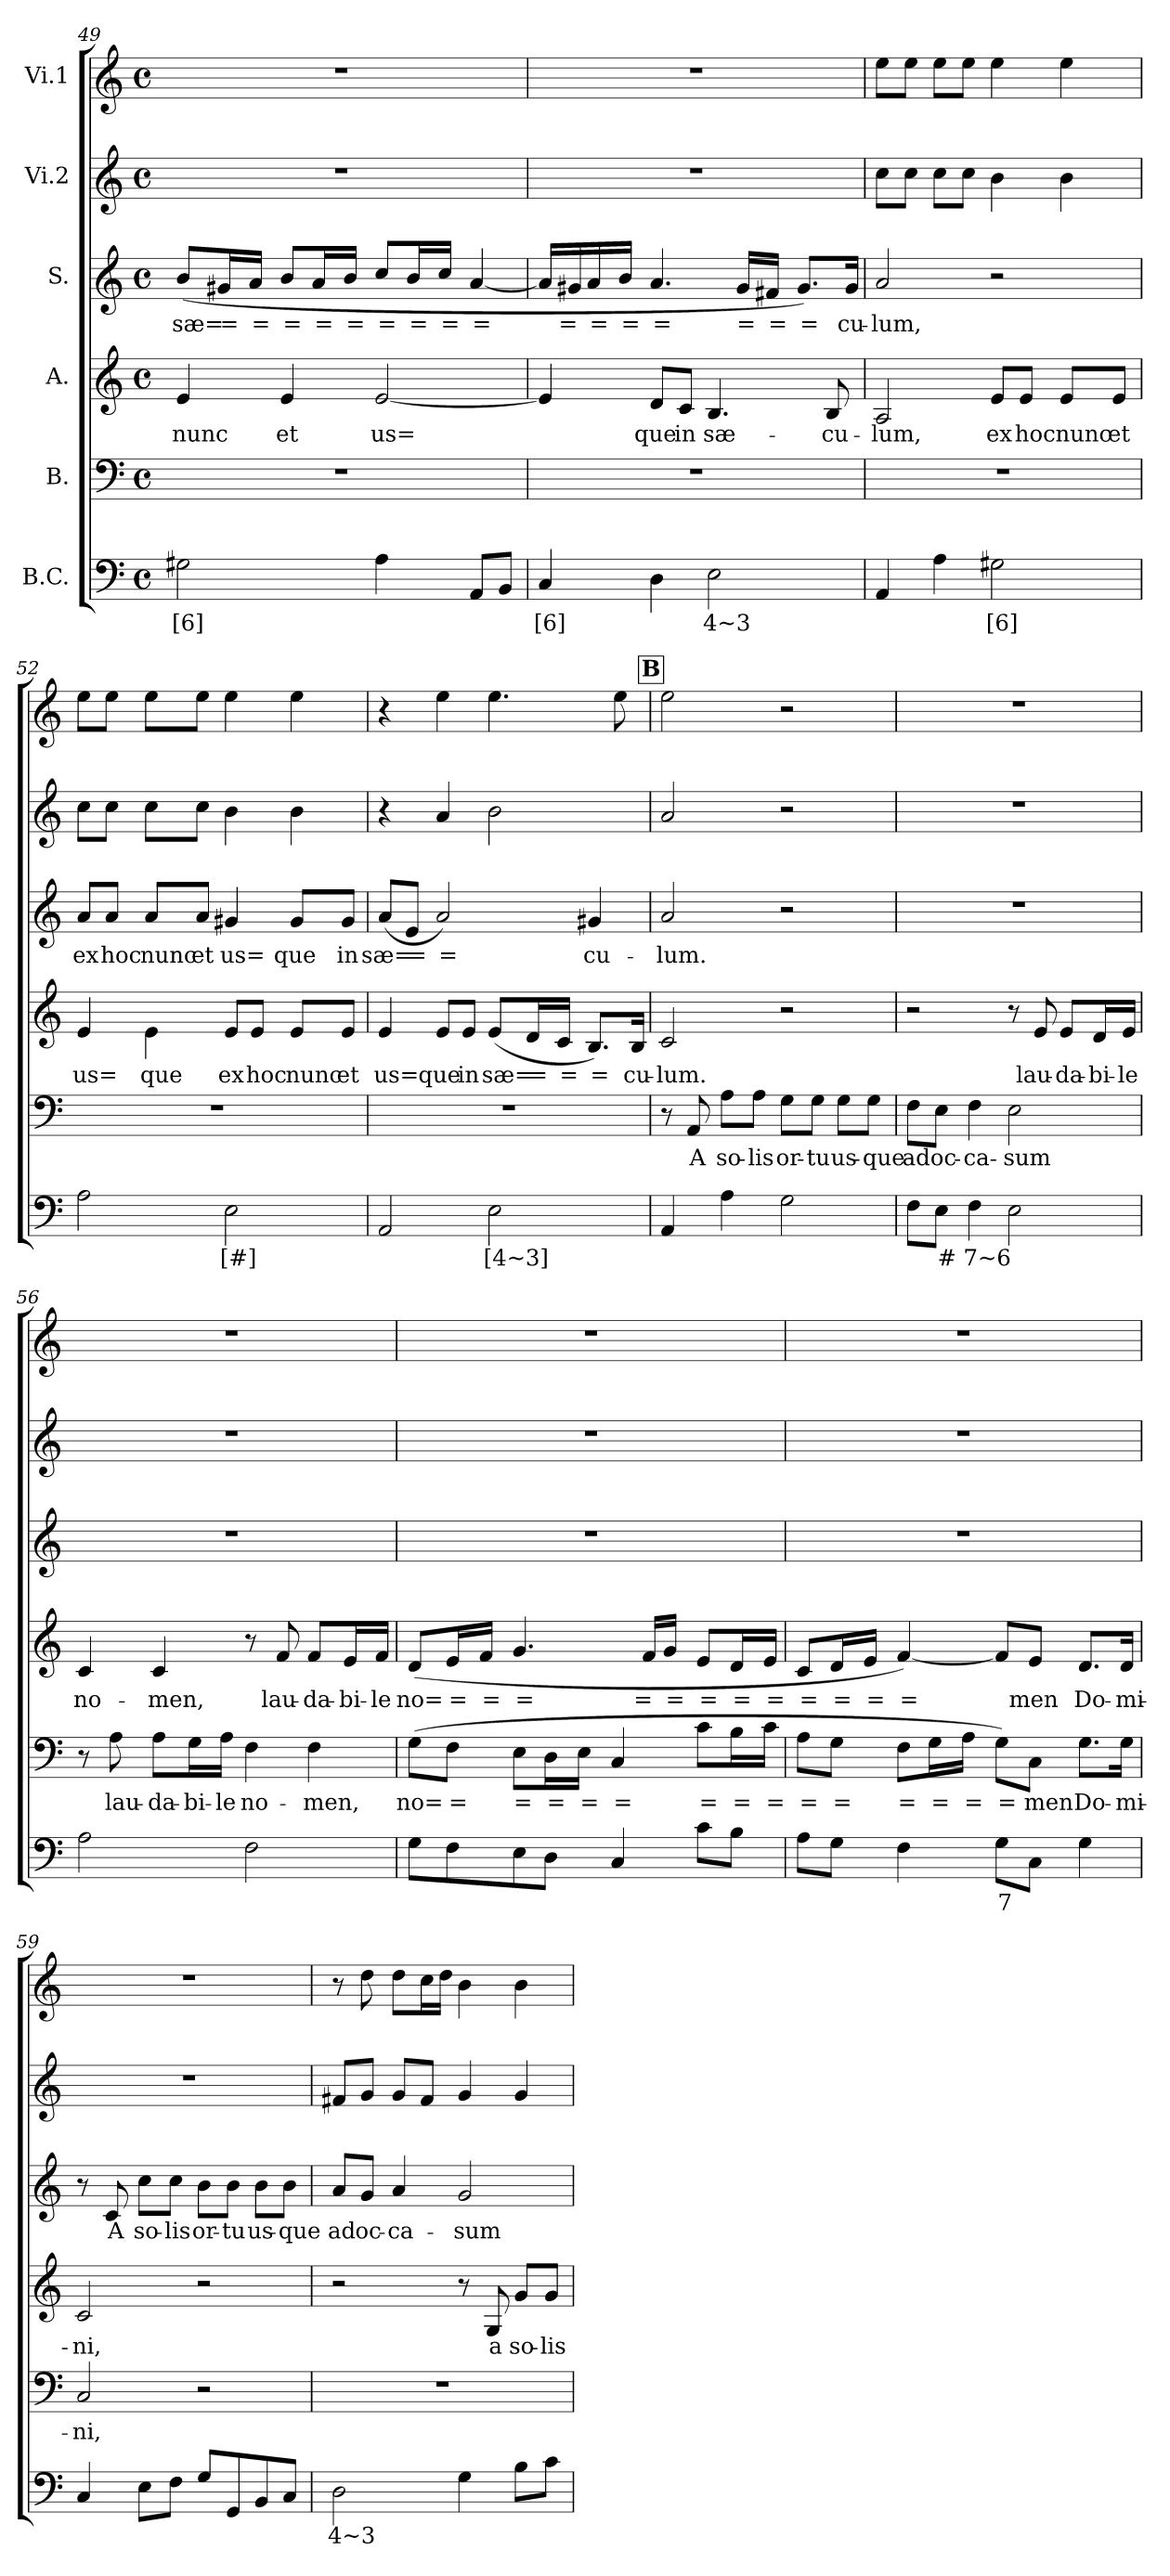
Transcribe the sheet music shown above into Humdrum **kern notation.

**kern	**text	**kern	**text	**kern	**text	**kern	**text	**kern	**kern
*part6	*part6	*part5	*part5	*part4	*part4	*part3	*part3	*part2	*part1
*staff6	*staff6	*staff5	*staff5	*staff4	*staff4	*staff3	*staff3	*staff2	*staff1
*I"B.C.	*	*I"B.	*	*I"A.	*	*I"S.	*	*I"Vi.2	*I"Vi.1
*clefF4	*	*clefF4	*	*clefG2	*	*clefG2	*	*clefG2	*clefG2
*k[]	*	*k[]	*	*k[]	*	*k[]	*	*k[]	*k[]
*C:	*	*C:	*	*C:	*	*C:	*	*C:	*C:
*M4/4	*	*M4/4	*	*M4/4	*	*M4/4	*	*M4/4	*M4/4
*met(c)	*	*met(c)	*	*met(c)	*	*met(c)	*	*met(c)	*met(c)
=49	=49	=49	=49	=49	=49	=49	=49	=49	=49
!	!LO:LY:b	!	!	!	!LO:LY:b	!	!LO:LY:b	!	!
2G#X\	[6]	1r	.	4e/	nunc	(<8b/L	sæ=	1r	1r
!	!	!	!	!	!	!	!LO:LY:b	!	!
.	.	.	.	.	.	16g#X/L	=	.	.
!	!	!	!	!	!	!	!LO:LY:b	!	!
.	.	.	.	.	.	16a/JJ	=	.	.
!	!	!	!	!	!LO:LY:b	!	!LO:LY:b	!	!
.	.	.	.	4e/	et	8b/L	=	.	.
!	!	!	!	!	!	!	!LO:LY:b	!	!
.	.	.	.	.	.	16a/L	=	.	.
!	!	!	!	!	!	!	!LO:LY:b	!	!
.	.	.	.	.	.	16b/JJ	=	.	.
!	!	!	!	!	!LO:LY:b	!	!LO:LY:b	!	!
4A\	.	.	.	[2e/	us=	8cc/L	=	.	.
!	!	!	!	!	!	!	!LO:LY:b	!	!
.	.	.	.	.	.	16b/L	=	.	.
!	!	!	!	!	!	!	!LO:LY:b	!	!
.	.	.	.	.	.	16cc/JJ	=	.	.
!	!	!	!	!	!	!	!LO:LY:b	!	!
8AA/L	.	.	.	.	.	[4a/	=	.	.
8BB/J	.	.	.	.	.	.	.	.	.
=50	=50	=50	=50	=50	=50	=50	=50	=50	=50
!	!LO:LY:b	!	!	!	!	!	!	!	!
4C/	[6]	1r	.	4e/]	.	16a/LL]	.	1r	1r
!	!	!	!	!	!	!	!LO:LY:b	!	!
.	.	.	.	.	.	16g#X/	=	.	.
!	!	!	!	!	!	!	!LO:LY:b	!	!
.	.	.	.	.	.	16a/	=	.	.
!	!	!	!	!	!	!	!LO:LY:b	!	!
.	.	.	.	.	.	16b/JJ	=	.	.
!	!	!	!	!	!LO:LY:b	!	!LO:LY:b	!	!
4D\	.	.	.	8d/L	que	4.a/	=	.	.
!	!	!	!	!	!LO:LY:b	!	!	!	!
.	.	.	.	8c/J	in	.	.	.	.
!	!LO:LY:b	!	!	!	!LO:LY:b	!	!	!	!
2E\	4~3	.	.	4.B/	sæ-	.	.	.	.
!	!	!	!	!	!	!	!LO:LY:b	!	!
.	.	.	.	.	.	16g#/LL	=	.	.
!	!	!	!	!	!	!	!LO:LY:b	!	!
.	.	.	.	.	.	16f#X/JJ	=	.	.
!	!	!	!	!	!	!	!LO:LY:b	!	!
.	.	.	.	.	.	8.g#/L)	=	.	.
!	!	!	!	!	!LO:LY:b	!	!	!	!
.	.	.	.	8B/	-cu-	.	.	.	.
!	!	!	!	!	!	!	!LO:LY:b	!	!
.	.	.	.	.	.	16g#/Jk	cu-	.	.
!!LO:PB:g=z
=51	=51	=51	=51	=51	=51	=51	=51	=51	=51
!	!	!	!	!	!LO:LY:b	!	!LO:LY:b	!	!
4AA/	.	1r	.	2A/	-lum,	2a/	-lum,	8cc\L	8ee\L
.	.	.	.	.	.	.	.	8cc\J	8ee\J
4A\	.	.	.	.	.	.	.	8cc\L	8ee\L
.	.	.	.	.	.	.	.	8cc\J	8ee\J
!	!LO:LY:b	!	!	!	!LO:LY:b	!	!	!	!
2G#X\	[6]	.	.	8e/L	ex	2r	.	4b\	4ee\
!	!	!	!	!	!LO:LY:b	!	!	!	!
.	.	.	.	8e/J	hoc	.	.	.	.
!	!	!	!	!	!LO:LY:b	!	!	!	!
.	.	.	.	8e/L	nunc	.	.	4b\	4ee\
!	!	!	!	!	!LO:LY:b	!	!	!	!
.	.	.	.	8e/J	et	.	.	.	.
=52	=52	=52	=52	=52	=52	=52	=52	=52	=52
!	!	!	!	!	!LO:LY:b	!	!LO:LY:b	!	!
2A\	.	1r	.	4e/	us=	8a/L	ex	8cc\L	8ee\L
!	!	!	!	!	!	!	!LO:LY:b	!	!
.	.	.	.	.	.	8a/J	hoc	8cc\J	8ee\J
!	!	!	!	!	!LO:LY:b	!	!LO:LY:b	!	!
.	.	.	.	4e\	que	8a/L	nunc	8cc\L	8ee\L
!	!	!	!	!	!	!	!LO:LY:b	!	!
.	.	.	.	.	.	8a/J	et	8cc\J	8ee\J
!	!LO:LY:b	!	!	!	!LO:LY:b	!	!LO:LY:b	!	!
2E\	[#]	.	.	8e/L	ex	4g#X/	us=	4b\	4ee\
!	!	!	!	!	!LO:LY:b	!	!	!	!
.	.	.	.	8e/J	hoc	.	.	.	.
!	!	!	!	!	!LO:LY:b	!	!LO:LY:b	!	!
.	.	.	.	8e/L	nunc	8g#/L	que	4b\	4ee\
!	!	!	!	!	!LO:LY:b	!	!LO:LY:b	!	!
.	.	.	.	8e/J	et	8g#/J	in	.	.
=53	=53	=53	=53	=53	=53	=53	=53	=53	=53
!	!	!	!	!	!LO:LY:b	!	!LO:LY:b	!	!
2AA/	.	1r	.	4e/	us=	(<8a/L	sæ=	4r	4r
!	!	!	!	!	!	!	!LO:LY:b	!	!
.	.	.	.	.	.	8e/J	=	.	.
!	!	!	!	!	!LO:LY:b	!	!LO:LY:b	!	!
.	.	.	.	8e/L	que	2a/)	=	4a/	4ee\
!	!	!	!	!	!LO:LY:b	!	!	!	!
.	.	.	.	8e/J	in	.	.	.	.
!	!LO:LY:b	!	!	!	!LO:LY:b	!	!	!	!
2E\	[4~3]	.	.	(<8e/L	sæ=	.	.	2b\	4.ee\
!	!	!	!	!	!LO:LY:b	!	!	!	!
.	.	.	.	16d/L	=	.	.	.	.
!	!	!	!	!	!LO:LY:b	!	!	!	!
.	.	.	.	16c/JJ	=	.	.	.	.
!	!	!	!	!	!LO:LY:b	!	!LO:LY:b	!	!
.	.	.	.	8.B/L)	=	4g#X/	cu-	.	.
.	.	.	.	.	.	.	.	.	8ee\
!	!	!	!	!	!LO:LY:b	!	!	!	!
.	.	.	.	16B/Jk	cu-	.	.	.	.
!!LO:LB:g=z
!!LO:REH:place=s1:a:B:fs=17:t=B
=54	=54	=54	=54	=54	=54	=54	=54	=54	=54
!	!	!	!	!	!LO:LY:b	!	!LO:LY:b	!	!
4AA/	.	8r	.	2c/	-lum.	2a/	-lum.	2a/	2ee\
!	!	!	!LO:LY:b	!	!	!	!	!	!
.	.	8AA/	A	.	.	.	.	.	.
!	!	!	!LO:LY:b	!	!	!	!	!	!
4A\	.	8A\L	so-	.	.	.	.	.	.
!	!	!	!LO:LY:b	!	!	!	!	!	!
.	.	8A\J	-lis	.	.	.	.	.	.
!	!	!	!LO:LY:b	!	!	!	!	!	!
2G\	.	8G\L	or-	2r	.	2r	.	2r	2r
!	!	!	!LO:LY:b	!	!	!	!	!	!
.	.	8G\J	-tu	.	.	.	.	.	.
!	!	!	!LO:LY:b	!	!	!	!	!	!
.	.	8G\L	us-	.	.	.	.	.	.
!	!	!	!LO:LY:b	!	!	!	!	!	!
.	.	8G\J	-que	.	.	.	.	.	.
=55	=55	=55	=55	=55	=55	=55	=55	=55	=55
!	!	!	!LO:LY:b	!	!	!	!	!	!
8F\L	.	8F\L	ad	2r	.	1r	.	1r	1r
!	!LO:LY:b	!	!LO:LY:b	!	!	!	!	!	!
8E\J	#	8E\J	oc-	.	.	.	.	.	.
!	!LO:LY:b	!	!LO:LY:b	!	!	!	!	!	!
4F\	7~6	4F\	-ca-	.	.	.	.	.	.
!	!	!	!LO:LY:b	!	!	!	!	!	!
2E\	.	2E\	-sum	8r	.	.	.	.	.
!	!	!	!	!	!LO:LY:b	!	!	!	!
.	.	.	.	8e/	lau-	.	.	.	.
!	!	!	!	!	!LO:LY:b	!	!	!	!
.	.	.	.	8e/L	-da-	.	.	.	.
!	!	!	!	!	!LO:LY:b	!	!	!	!
.	.	.	.	16d/L	-bi-	.	.	.	.
!	!	!	!	!	!LO:LY:b	!	!	!	!
.	.	.	.	16e/JJ	-le	.	.	.	.
=56	=56	=56	=56	=56	=56	=56	=56	=56	=56
!	!	!	!	!	!LO:LY:b	!	!	!	!
2A\	.	8r	.	4c/	no-	1r	.	1r	1r
!	!	!	!LO:LY:b	!	!	!	!	!	!
.	.	8A\	lau-	.	.	.	.	.	.
!	!	!	!LO:LY:b	!	!LO:LY:b	!	!	!	!
.	.	8A\L	-da-	4c/	-men,	.	.	.	.
!	!	!	!LO:LY:b	!	!	!	!	!	!
.	.	16G\L	-bi-	.	.	.	.	.	.
!	!	!	!LO:LY:b	!	!	!	!	!	!
.	.	16A\JJ	-le	.	.	.	.	.	.
!	!	!	!LO:LY:b	!	!	!	!	!	!
2F\	.	4F\	no-	8r	.	.	.	.	.
!	!	!	!	!	!LO:LY:b	!	!	!	!
.	.	.	.	8f/	lau-	.	.	.	.
!	!	!	!LO:LY:b	!	!LO:LY:b	!	!	!	!
.	.	4F\	-men,	8f/L	-da-	.	.	.	.
!	!	!	!	!	!LO:LY:b	!	!	!	!
.	.	.	.	16e/L	-bi-	.	.	.	.
!	!	!	!	!	!LO:LY:b	!	!	!	!
.	.	.	.	16f/JJ	-le	.	.	.	.
!!LO:PB:g=z
=57	=57	=57	=57	=57	=57	=57	=57	=57	=57
!	!	!	!LO:LY:b	!	!LO:LY:b	!	!	!	!
8G\L	.	(>8G\L	no=	(<8d/L	no=	1r	.	1r	1r
!	!	!	!LO:LY:b	!	!LO:LY:b	!	!	!	!
8F\	.	8F\J	=	16e/L	=	.	.	.	.
!	!	!	!	!	!LO:LY:b	!	!	!	!
.	.	.	.	16f/JJ	=	.	.	.	.
!	!	!	!LO:LY:b	!	!LO:LY:b	!	!	!	!
8E\	.	8E\L	=	4.g/	=	.	.	.	.
!	!	!	!LO:LY:b	!	!	!	!	!	!
8D\J	.	16D\L	=	.	.	.	.	.	.
!	!	!	!LO:LY:b	!	!	!	!	!	!
.	.	16E\JJ	=	.	.	.	.	.	.
!	!	!	!LO:LY:b	!	!	!	!	!	!
4C/	.	4C/	=	.	.	.	.	.	.
!	!	!	!	!	!LO:LY:b	!	!	!	!
.	.	.	.	16f/LL	=	.	.	.	.
!	!	!	!	!	!LO:LY:b	!	!	!	!
.	.	.	.	16g/JJ	=	.	.	.	.
!	!	!	!LO:LY:b	!	!LO:LY:b	!	!	!	!
8c\L	.	8c\L	=	8e/L	=	.	.	.	.
!	!	!	!LO:LY:b	!	!LO:LY:b	!	!	!	!
8B\J	.	16B\L	=	16d/L	=	.	.	.	.
!	!	!	!LO:LY:b	!	!LO:LY:b	!	!	!	!
.	.	16c\JJ	=	16e/JJ	=	.	.	.	.
=58	=58	=58	=58	=58	=58	=58	=58	=58	=58
!	!	!	!LO:LY:b	!	!LO:LY:b	!	!	!	!
8A\L	.	8A\L	=	8c/L	=	1r	.	1r	1r
!	!	!	!LO:LY:b	!	!LO:LY:b	!	!	!	!
8G\J	.	8G\J	=	16d/L	=	.	.	.	.
!	!	!	!	!	!LO:LY:b	!	!	!	!
.	.	.	.	16e/JJ	=	.	.	.	.
!	!	!	!LO:LY:b	!	!LO:LY:b	!	!	!	!
4F\	.	8F\L	=	[4f/)	=	.	.	.	.
!	!	!	!LO:LY:b	!	!	!	!	!	!
.	.	16G\L	=	.	.	.	.	.	.
!	!	!	!LO:LY:b	!	!	!	!	!	!
.	.	16A\JJ	=	.	.	.	.	.	.
!	!LO:LY:b	!	!LO:LY:b	!	!	!	!	!	!
8G\L	7	8G\L)	=	8f/L]	.	.	.	.	.
!	!	!	!LO:LY:b	!	!LO:LY:b	!	!	!	!
8C\J	.	8C\J	men	8e/J	men	.	.	.	.
!	!	!	!LO:LY:b	!	!LO:LY:b	!	!	!	!
4G\	.	8.G\L	Do-	8.d/L	Do-	.	.	.	.
!	!	!	!LO:LY:b	!	!LO:LY:b	!	!	!	!
.	.	16G\Jk	-mi-	16d/Jk	-mi-	.	.	.	.
=59	=59	=59	=59	=59	=59	=59	=59	=59	=59
!	!	!	!LO:LY:b	!	!LO:LY:b	!	!	!	!
4C/	.	2C/	-ni,	2c/	-ni,	8r	.	1r	1r
!	!	!	!	!	!	!	!LO:LY:b	!	!
.	.	.	.	.	.	8c/	A	.	.
!	!	!	!	!	!	!	!LO:LY:b	!	!
8E\L	.	.	.	.	.	8cc\L	so-	.	.
!	!	!	!	!	!	!	!LO:LY:b	!	!
8F\J	.	.	.	.	.	8cc\J	-lis	.	.
!	!	!	!	!	!	!	!LO:LY:b	!	!
8G/L	.	2r	.	2r	.	8b\L	or-	.	.
!	!	!	!	!	!	!	!LO:LY:b	!	!
8GG/	.	.	.	.	.	8b\J	-tu	.	.
!	!	!	!	!	!	!	!LO:LY:b	!	!
8BB/	.	.	.	.	.	8b\L	us-	.	.
!	!	!	!	!	!	!	!LO:LY:b	!	!
8C/J	.	.	.	.	.	8b\J	-que	.	.
!!LO:LB:g=z
=60	=60	=60	=60	=60	=60	=60	=60	=60	=60
!	!LO:LY:b	!	!	!	!	!	!LO:LY:b	!	!
2D\	4~3	1r	.	2r	.	8a/L	ad	8f#X/L	8r
!	!	!	!	!	!	!	!LO:LY:b	!	!
.	.	.	.	.	.	8g/J	oc-	8g/J	8dd\
!	!	!	!	!	!	!	!LO:LY:b	!	!
.	.	.	.	.	.	4a/	-ca-	8g/L	8dd\L
.	.	.	.	.	.	.	.	8f#/J	16cc\L
.	.	.	.	.	.	.	.	.	16dd\JJ
!	!	!	!	!	!	!	!LO:LY:b	!	!
4G\	.	.	.	8r	.	2g/	-sum	4g/	4b\
!	!	!	!	!	!LO:LY:b	!	!	!	!
.	.	.	.	8G/	a	.	.	.	.
!	!	!	!	!	!LO:LY:b	!	!	!	!
8B\L	.	.	.	8g/L	so-	.	.	4g/	4b\
!	!	!	!	!	!LO:LY:b	!	!	!	!
8c\J	.	.	.	8g/J	-lis	.	.	.	.
=	=	=	=	=	=	=	=	=	=
*-	*-	*-	*-	*-	*-	*-	*-	*-	*-
